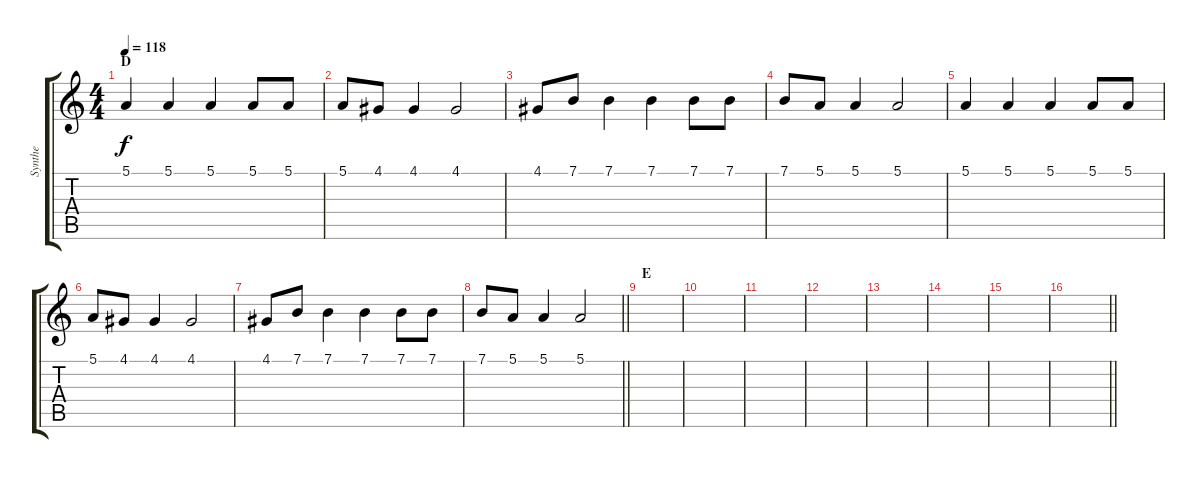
\track ("Synthe" "Synthe") {instrument fx4atmosphere}
\staff {score tabs}
\tuning (E4 B3 G3 D3 A2 E2) {hide}
\ts (4 4)
\section ("" "D")
\tempo 118
\clef g2
\ks c
5.1.4{dy f} 5.1.4 5.1.4 5.1.8 5.1.8 |
5.1.8 4.1.8 4.1.4 4.1.2 |
4.1.8 7.1.8 7.1.4 7.1.4 7.1.8 7.1.8 |
7.1.8 5.1.8 5.1.4 5.1.2 |
5.1.4 5.1.4 5.1.4 5.1.8 5.1.8 |
5.1.8 4.1.8 4.1.4 4.1.2 |
4.1.8 7.1.8 7.1.4 7.1.4 7.1.8 7.1.8 |
\barLineRight lightlight
7.1.8 5.1.8 5.1.4 5.1.2 |
\section ("" "E")
|
|
|
|
|
|
|
\barLineRight lightlight
